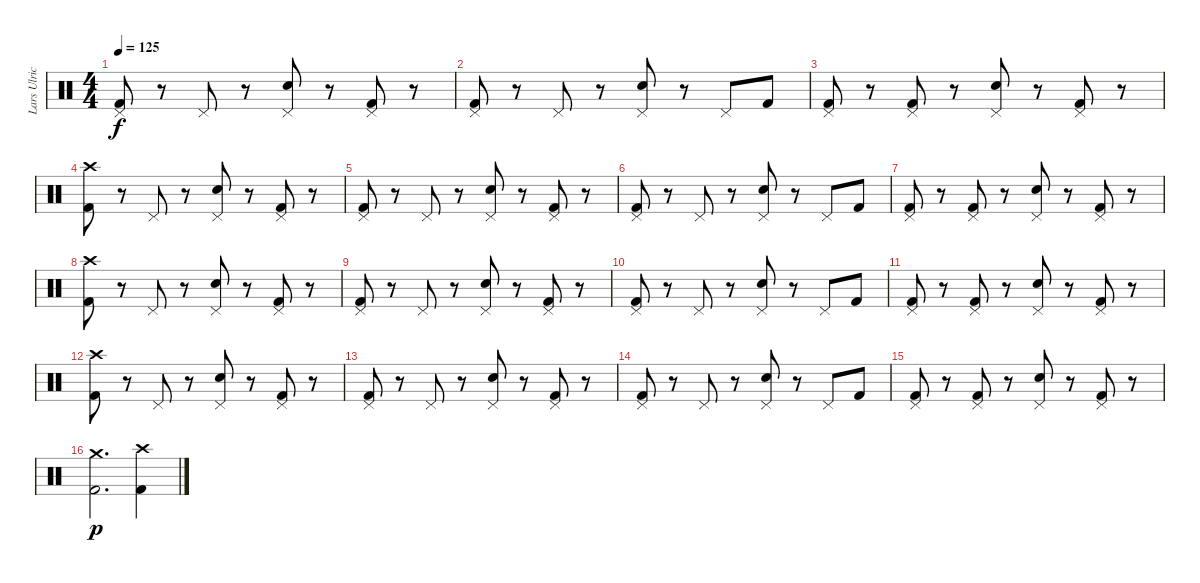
\track ("Lars Ulrich" "Lars Ulric") {instrument percussion}
\staff {score}
\articulation defaults
\ts (4 4)
\tempo 125
\clef neutral
\ks c
("Pedal Hi-Hat (hit)" "Kick (hit) 2").8{dy f} r.8 "Pedal Hi-Hat (hit)".8 r.8 ("Pedal Hi-Hat (hit)" "Electric Snare (hit)").8 r.8 ("Pedal Hi-Hat (hit)" "Kick (hit) 2").8 r.8 |
("Pedal Hi-Hat (hit)" "Kick (hit) 2").8 r.8 "Pedal Hi-Hat (hit)".8 r.8 ("Pedal Hi-Hat (hit)" "Electric Snare (hit)").8 r.8 "Pedal Hi-Hat (hit)".8 "Kick (hit) 2".8 |
("Pedal Hi-Hat (hit)" "Kick (hit) 2").8 r.8 ("Pedal Hi-Hat (hit)" "Kick (hit) 2").8 r.8 ("Pedal Hi-Hat (hit)" "Electric Snare (hit)").8 r.8 ("Pedal Hi-Hat (hit)" "Kick (hit) 2").8 r.8 |
("Crash high (hit)" "Kick (hit) 2").8 r.8 "Pedal Hi-Hat (hit)".8 r.8 ("Pedal Hi-Hat (hit)" "Electric Snare (hit)").8 r.8 ("Pedal Hi-Hat (hit)" "Kick (hit) 2").8 r.8 |
("Pedal Hi-Hat (hit)" "Kick (hit) 2").8 r.8 "Pedal Hi-Hat (hit)".8 r.8 ("Pedal Hi-Hat (hit)" "Electric Snare (hit)").8 r.8 ("Pedal Hi-Hat (hit)" "Kick (hit) 2").8 r.8 |
("Pedal Hi-Hat (hit)" "Kick (hit) 2").8 r.8 "Pedal Hi-Hat (hit)".8 r.8 ("Pedal Hi-Hat (hit)" "Electric Snare (hit)").8 r.8 "Pedal Hi-Hat (hit)".8 "Kick (hit) 2".8 |
("Pedal Hi-Hat (hit)" "Kick (hit) 2").8 r.8 ("Pedal Hi-Hat (hit)" "Kick (hit) 2").8 r.8 ("Pedal Hi-Hat (hit)" "Electric Snare (hit)").8 r.8 ("Pedal Hi-Hat (hit)" "Kick (hit) 2").8 r.8 |
("Crash high (hit)" "Kick (hit) 2").8 r.8 "Pedal Hi-Hat (hit)".8 r.8 ("Pedal Hi-Hat (hit)" "Electric Snare (hit)").8 r.8 ("Pedal Hi-Hat (hit)" "Kick (hit) 2").8 r.8 |
("Pedal Hi-Hat (hit)" "Kick (hit) 2").8 r.8 "Pedal Hi-Hat (hit)".8 r.8 ("Pedal Hi-Hat (hit)" "Electric Snare (hit)").8 r.8 ("Pedal Hi-Hat (hit)" "Kick (hit) 2").8 r.8 |
("Pedal Hi-Hat (hit)" "Kick (hit) 2").8 r.8 "Pedal Hi-Hat (hit)".8 r.8 ("Pedal Hi-Hat (hit)" "Electric Snare (hit)").8 r.8 "Pedal Hi-Hat (hit)".8 "Kick (hit) 2".8 |
("Pedal Hi-Hat (hit)" "Kick (hit) 2").8 r.8 ("Pedal Hi-Hat (hit)" "Kick (hit) 2").8 r.8 ("Pedal Hi-Hat (hit)" "Electric Snare (hit)").8 r.8 ("Pedal Hi-Hat (hit)" "Kick (hit) 2").8 r.8 |
("Crash high (hit)" "Kick (hit) 2").8 r.8 "Pedal Hi-Hat (hit)".8 r.8 ("Pedal Hi-Hat (hit)" "Electric Snare (hit)").8 r.8 ("Pedal Hi-Hat (hit)" "Kick (hit) 2").8 r.8 |
("Pedal Hi-Hat (hit)" "Kick (hit) 2").8 r.8 "Pedal Hi-Hat (hit)".8 r.8 ("Pedal Hi-Hat (hit)" "Electric Snare (hit)").8 r.8 ("Pedal Hi-Hat (hit)" "Kick (hit) 2").8 r.8 |
("Pedal Hi-Hat (hit)" "Kick (hit) 2").8 r.8 "Pedal Hi-Hat (hit)".8 r.8 ("Pedal Hi-Hat (hit)" "Electric Snare (hit)").8 r.8 "Pedal Hi-Hat (hit)".8 "Kick (hit) 2".8 |
("Pedal Hi-Hat (hit)" "Kick (hit) 2").8 r.8 ("Pedal Hi-Hat (hit)" "Kick (hit) 2").8 r.8 ("Pedal Hi-Hat (hit)" "Electric Snare (hit)").8 r.8 ("Pedal Hi-Hat (hit)" "Kick (hit) 2").8 r.8 |
("Crash medium (hit)" "Kick (hit) 2").2{d dy p} ("Crash high (hit)" "Kick (hit) 2").4
